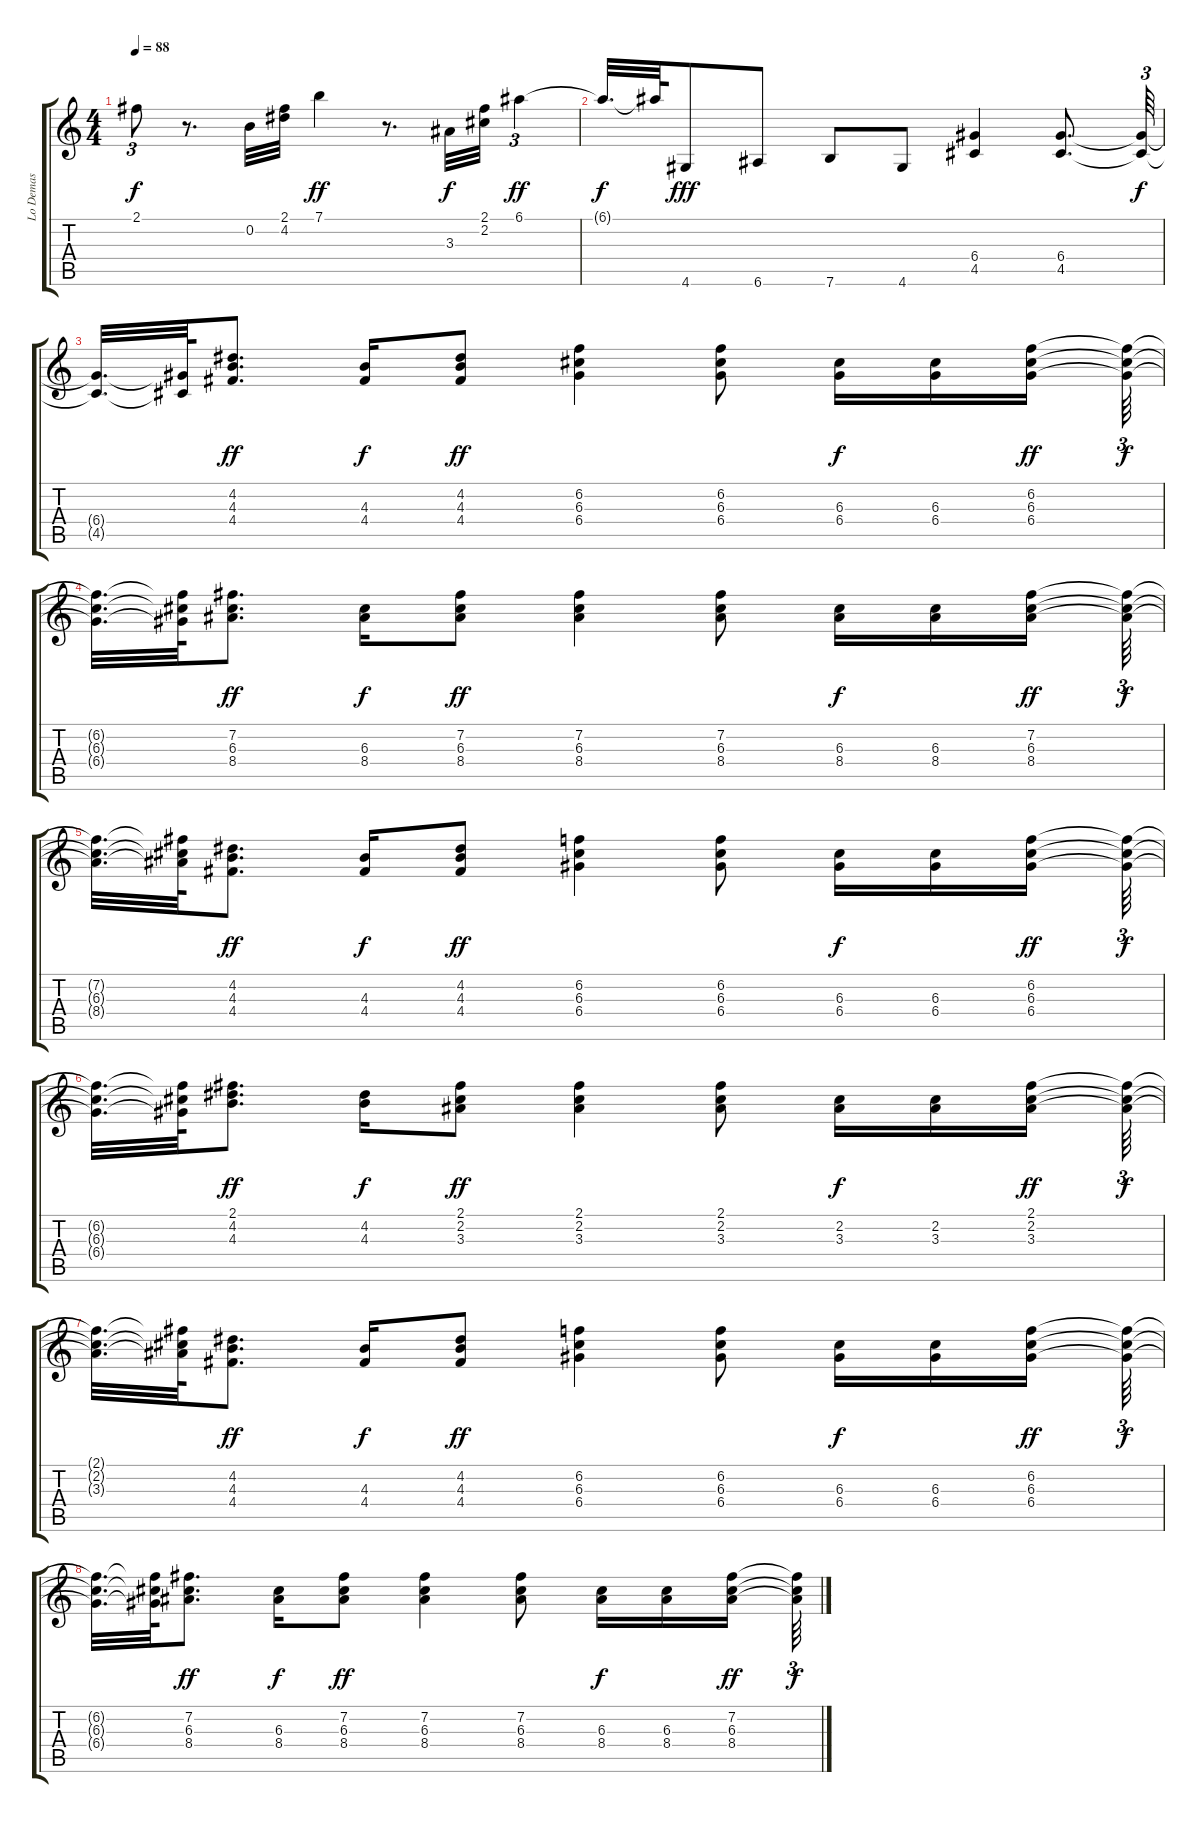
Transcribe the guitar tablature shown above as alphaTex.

\track ("Lo Demas" "Lo Demas") {instrument acousticguitarsteel}
\staff {score tabs}
\tuning (E4 B3 G3 D3 A2 E2) {hide}
\ts (4 4)
\tempo 88
\clef g2
\ks c
2.1{t}.8{tu (3 2) dy f} r.8{d} 0.2.32 (2.1 4.2).32 7.1.4{dy ff} r.8{d} 3.3.32{dy f} (2.1 2.2).32 6.1.4{tu (3 2) dy ff} |
6.1{t}.32{d dy f} 6.1{t}.64 4.6.8{dy fff} 6.6.8 7.6.8 4.6.8 (6.4 4.5).4 (6.4 4.5).8{d} (6.4{t} 4.5{t}).64{tu (3 2) dy f} |
(6.4{t} 4.5{t}).32{d} (6.4{t} 4.5{t}).64 (4.2 4.3 4.4).8{d dy ff} (4.3 4.4).16{dy f} (4.2 4.3 4.4).8{dy ff} (6.2 6.3 6.4).4 (6.2 6.3 6.4).8 (6.3 6.4).16{dy f} (6.3 6.4).16 (6.2 6.3 6.4).16{dy ff} (6.2{t} 6.3{t} 6.4{t}).64{tu (3 2) dy f} |
(6.2{t} 6.3{t} 6.4{t}).32{d} (6.2{t} 6.3{t} 6.4{t}).64 (7.2 6.3 8.4).8{d dy ff} (6.3 8.4).16{dy f} (7.2 6.3 8.4).8{dy ff} (7.2 6.3 8.4).4 (7.2 6.3 8.4).8 (6.3 8.4).16{dy f} (6.3 8.4).16 (7.2 6.3 8.4).16{dy ff} (7.2{t} 6.3{t} 8.4{t}).64{tu (3 2) dy f} |
(7.2{t} 6.3{t} 8.4{t}).32{d} (7.2{t} 6.3{t} 8.4{t}).64 (4.2 4.3 4.4).8{d dy ff} (4.3 4.4).16{dy f} (4.2 4.3 4.4).8{dy ff} (6.2 6.3 6.4).4 (6.2 6.3 6.4).8 (6.3 6.4).16{dy f} (6.3 6.4).16 (6.2 6.3 6.4).16{dy ff} (6.2{t} 6.3{t} 6.4{t}).64{tu (3 2) dy f} |
(6.2{t} 6.3{t} 6.4{t}).32{d} (6.2{t} 6.3{t} 6.4{t}).64 (2.1 4.2 4.3).8{d dy ff} (4.2 4.3).16{dy f} (2.1 2.2 3.3).8{dy ff} (2.1 2.2 3.3).4 (2.1 2.2 3.3).8 (2.2 3.3).16{dy f} (2.2 3.3).16 (2.1 2.2 3.3).16{dy ff} (2.1{t} 2.2{t} 3.3{t}).64{tu (3 2) dy f} |
(2.1{t} 2.2{t} 3.3{t}).32{d} (2.1{t} 2.2{t} 3.3{t}).64 (4.2 4.3 4.4).8{d dy ff} (4.3 4.4).16{dy f} (4.2 4.3 4.4).8{dy ff} (6.2 6.3 6.4).4 (6.2 6.3 6.4).8 (6.3 6.4).16{dy f} (6.3 6.4).16 (6.2 6.3 6.4).16{dy ff} (6.2{t} 6.3{t} 6.4{t}).64{tu (3 2) dy f} |
(6.2{t} 6.3{t} 6.4{t}).32{d} (6.2{t} 6.3{t} 6.4{t}).64 (7.2 6.3 8.4).8{d dy ff} (6.3 8.4).16{dy f} (7.2 6.3 8.4).8{dy ff} (7.2 6.3 8.4).4 (7.2 6.3 8.4).8 (6.3 8.4).16{dy f} (6.3 8.4).16 (7.2 6.3 8.4).16{dy ff} (7.2{t} 6.3{t} 8.4{t}).64{tu (3 2) dy f}
